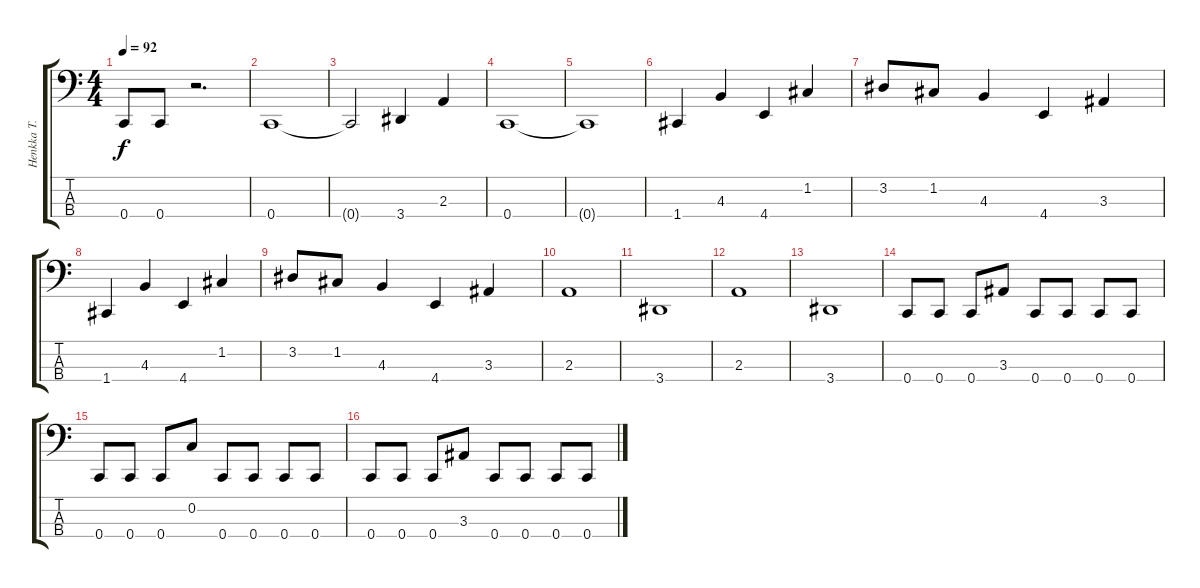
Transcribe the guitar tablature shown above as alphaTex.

\track ("Henkka T. Blacksmith" "Henkka T. ") {instrument electricbasspick}
\staff {score tabs}
\tuning (F2 C2 G1 C1) {hide}
\ts (4 4)
\tempo 92
\clef f4
\ks c
0.4.8{dy f} 0.4.8 r.2{d} |
0.4.1 |
0.4{t}.2 3.4.4 2.3.4 |
0.4.1 |
0.4{t}.1 |
1.4.4 4.3.4 4.4.4 1.2.4 |
3.2.8 1.2.8 4.3.4 4.4.4 3.3.4 |
1.4.4 4.3.4 4.4.4 1.2.4 |
3.2.8 1.2.8 4.3.4 4.4.4 3.3.4 |
2.3.1 |
3.4.1 |
2.3.1 |
3.4.1 |
0.4.8 0.4.8 0.4.8 3.3.8 0.4.8 0.4.8 0.4.8 0.4.8 |
0.4.8 0.4.8 0.4.8 0.2.8 0.4.8 0.4.8 0.4.8 0.4.8 |
0.4.8 0.4.8 0.4.8 3.3.8 0.4.8 0.4.8 0.4.8 0.4.8
